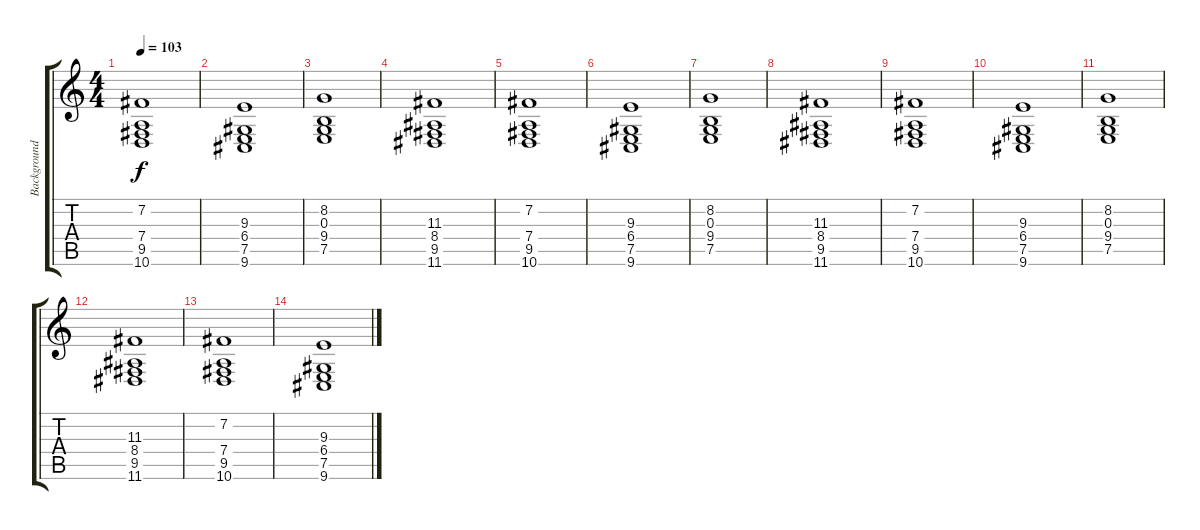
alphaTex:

\track ("Background" "Background") {instrument lead7fifths}
\staff {score tabs}
\tuning (E4 B3 G3 D3 A2 E2) {hide}
\ts (4 4)
\tempo 103
\clef g2
\ks c
(7.2 7.4 9.5 10.6).1{dy f} |
(9.3 6.4 7.5 9.6).1 |
(8.2 0.3 9.4 7.5).1 |
(11.3 8.4 9.5 11.6).1 |
(7.2 7.4 9.5 10.6).1 |
(9.3 6.4 7.5 9.6).1 |
(8.2 0.3 9.4 7.5).1 |
(11.3 8.4 9.5 11.6).1 |
(7.2 7.4 9.5 10.6).1 |
(9.3 6.4 7.5 9.6).1 |
(8.2 0.3 9.4 7.5).1 |
(11.3 8.4 9.5 11.6).1 |
(7.2 7.4 9.5 10.6).1 |
(9.3 6.4 7.5 9.6).1
